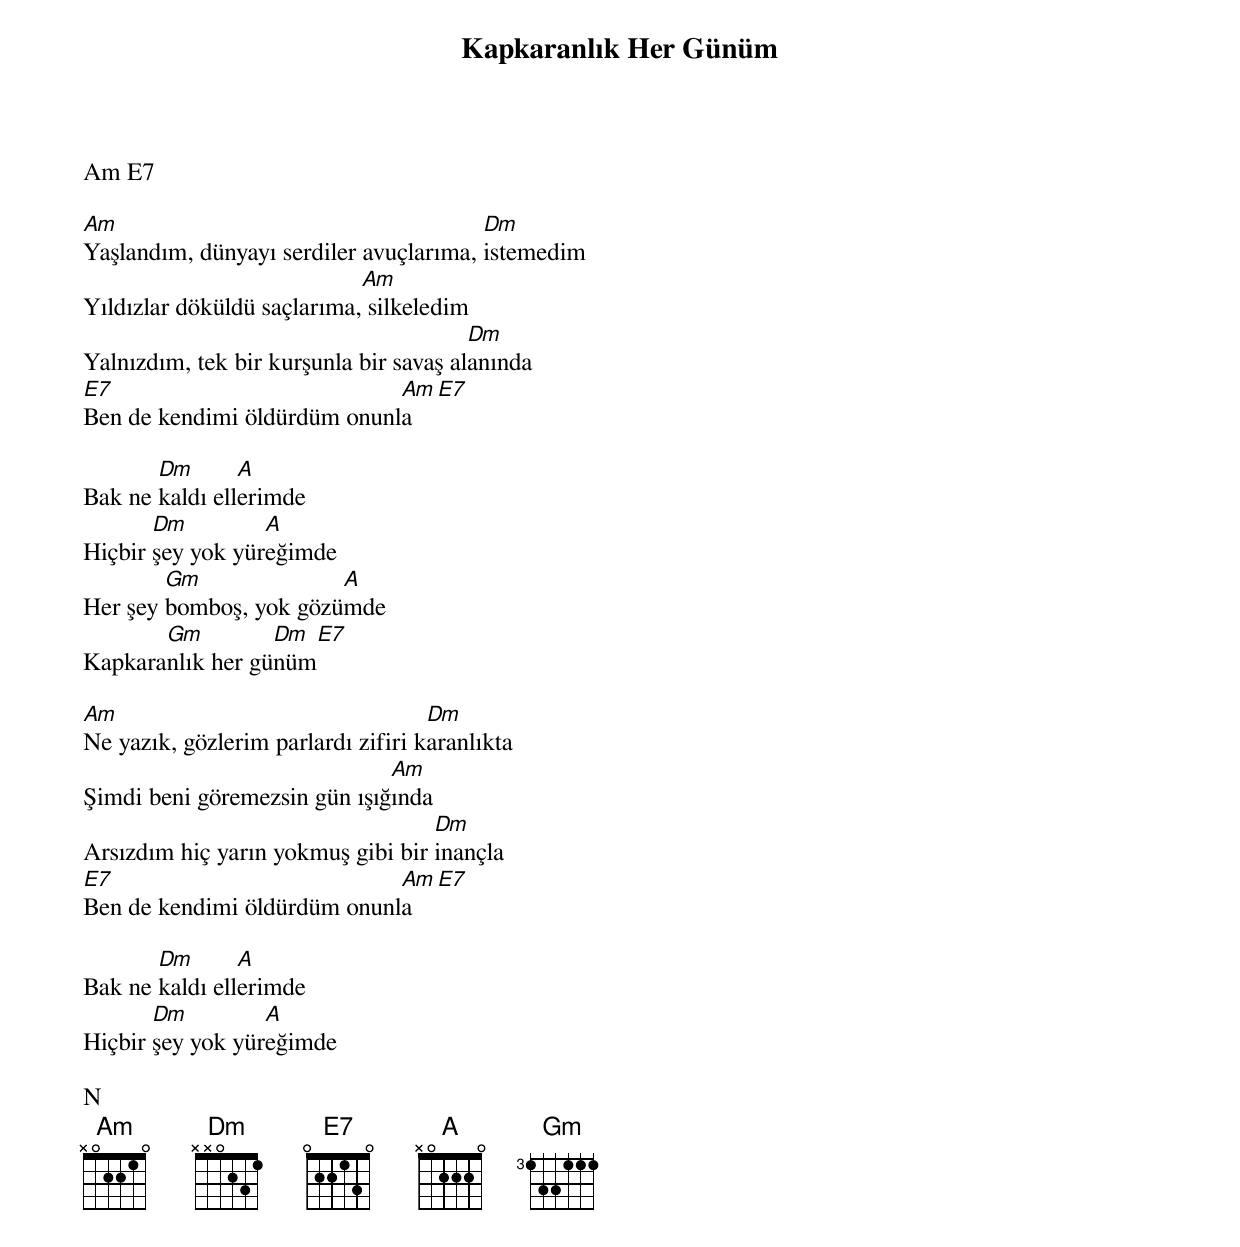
{title: Kapkaranlık Her Günüm}
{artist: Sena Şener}

Am E7

Am                                      Dm
Yaşlandım, dünyayı serdiler avuçlarıma, istemedim
                            Am
Yıldızlar döküldü saçlarıma, silkeledim
                                        Dm
Yalnızdım, tek bir kurşunla bir savaş alanında
E7                           Am   E7
Ben de kendimi öldürdüm onunla

       Dm       A
Bak ne kaldı ellerimde
       Dm         A
Hiçbir şey yok yüreğimde
        Gm              A
Her şey bomboş, yok gözümde
       Gm         Dm  E7
Kapkaranlık her günüm

Am                                  Dm
Ne yazık, gözlerim parlardı zifiri karanlıkta
                              Am
Şimdi beni göremezsin gün ışığında
                                   Dm
Arsızdım hiç yarın yokmuş gibi bir inançla
E7                           Am   E7
Ben de kendimi öldürdüm onunla

       Dm       A
Bak ne kaldı ellerimde
       Dm         A
Hiçbir şey yok yüreğimde

N
